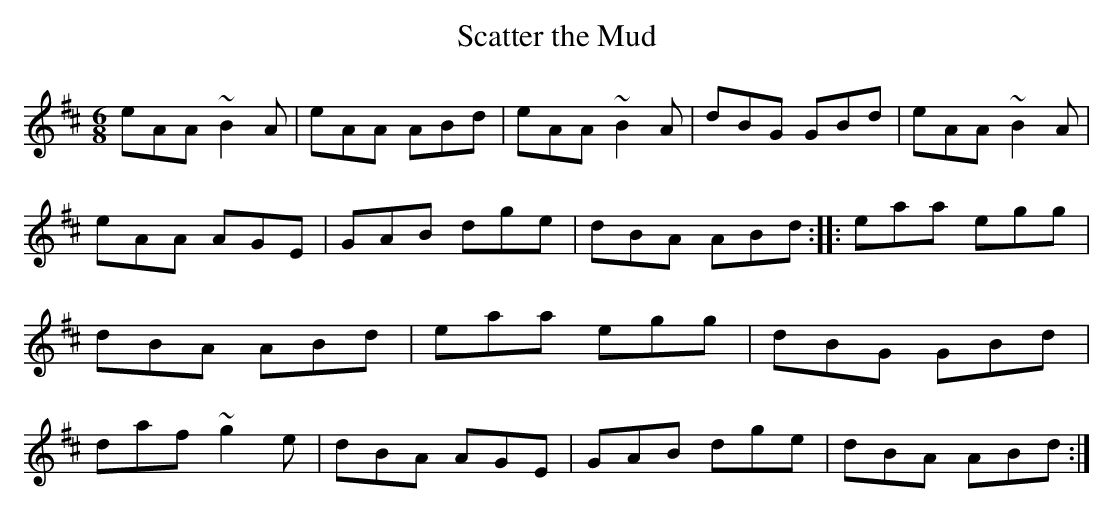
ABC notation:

X:1
T:Scatter the Mud
M:6/8
K:D
eAA ~B2A|eAA ABd|eAA ~B2A|dBG GBd|\
eAA ~B2A|eAA AGE|GAB dge|dBA ABd::\
eaa egg|dBA ABd|eaa egg|dBG GBd|\
daf ~g2e|dBA AGE|GAB dge|dBA ABd:|
